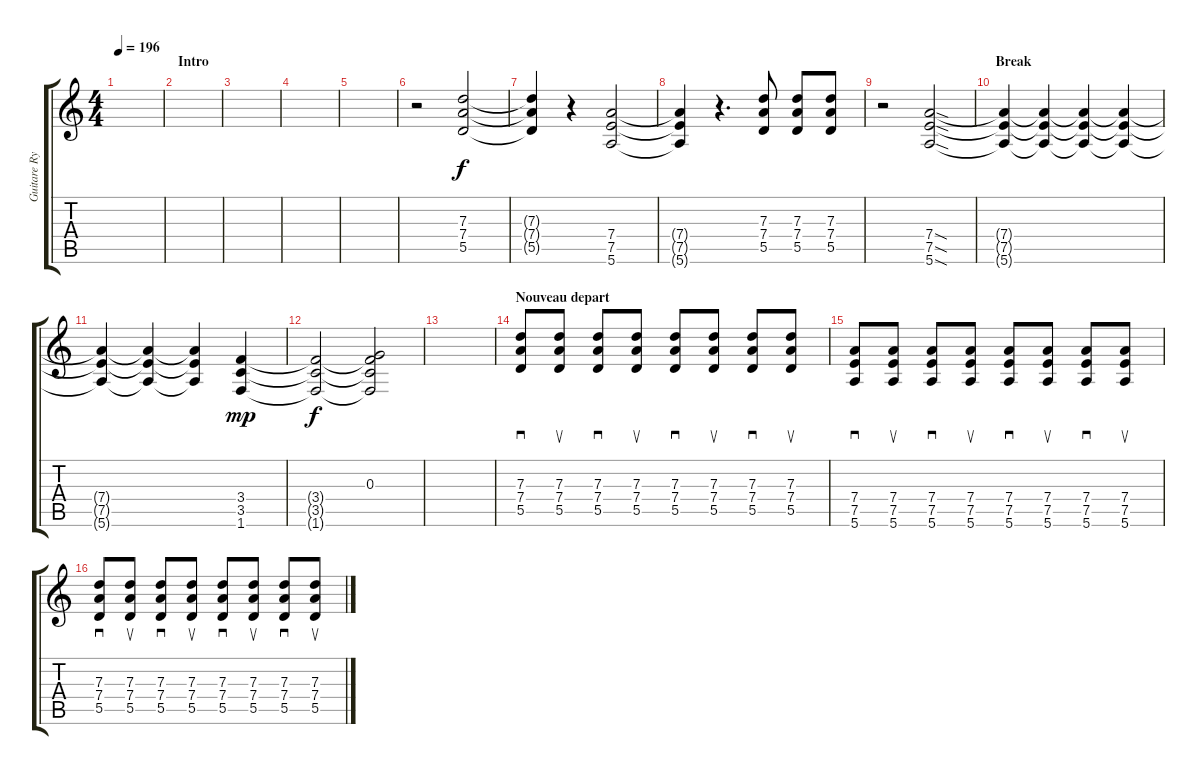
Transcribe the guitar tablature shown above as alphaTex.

\track ("Guitare Rythmique" "Guitare Ry") {instrument distortionguitar}
\staff {score tabs}
\tuning (E4 B3 G3 D3 A2 E2) {hide}
\ts (4 4)
\tempo 196
\clef g2
\ks c
|
\section ("" "Intro")
|
|
|
|
r.2 (7.3 7.4 5.5).2 |
(7.3{t} 7.4{t} 5.5{t}).4 r.4 (7.4 7.5 5.6).2 |
(7.4{t} 7.5{t} 5.6{t}).4 r.4{d} (7.3 7.4 5.5).8 (7.3 7.4 5.5).8 (7.3 7.4 5.5).8 |
r.2 (7.4{sod} 7.5{sod} 5.6{sod}).2 |
\section ("" "Break")
(7.4{t} 7.5{t} 5.6{t}).4 (7.4{t} 7.5{t} 5.6{t}).4 (7.4{t} 7.5{t} 5.6{t}).4 (7.4{t} 7.5{t} 5.6{t}).4 |
(7.4{t} 7.5{t} 5.6{t}).4 (7.4{t} 7.5{t} 5.6{t}).4 (7.4{t} 7.5{t} 5.6{t}).4 (3.4 3.5 1.6).4{dy mp} |
(3.4{t} 3.5{t} 1.6{t}).2{dy f} (0.3 3.4{t} 3.5{t} 1.6{t}).2 |
|
\section ("" "Nouveau depart")
(7.3 7.4 5.5).8{sd} (7.3 7.4 5.5).8{su} (7.3 7.4 5.5).8{sd} (7.3 7.4 5.5).8{su} (7.3 7.4 5.5).8{sd} (7.3 7.4 5.5).8{su} (7.3 7.4 5.5).8{sd} (7.3 7.4 5.5).8{su} |
(7.4 7.5 5.6).8{sd} (7.4 7.5 5.6).8{su} (7.4 7.5 5.6).8{sd} (7.4 7.5 5.6).8{su} (7.4 7.5 5.6).8{sd} (7.4 7.5 5.6).8{su} (7.4 7.5 5.6).8{sd} (7.4 7.5 5.6).8{su} |
(7.3 7.4 5.5).8{sd} (7.3 7.4 5.5).8{su} (7.3 7.4 5.5).8{sd} (7.3 7.4 5.5).8{su} (7.3 7.4 5.5).8{sd} (7.3 7.4 5.5).8{su} (7.3 7.4 5.5).8{sd} (7.3 7.4 5.5).8{su}
